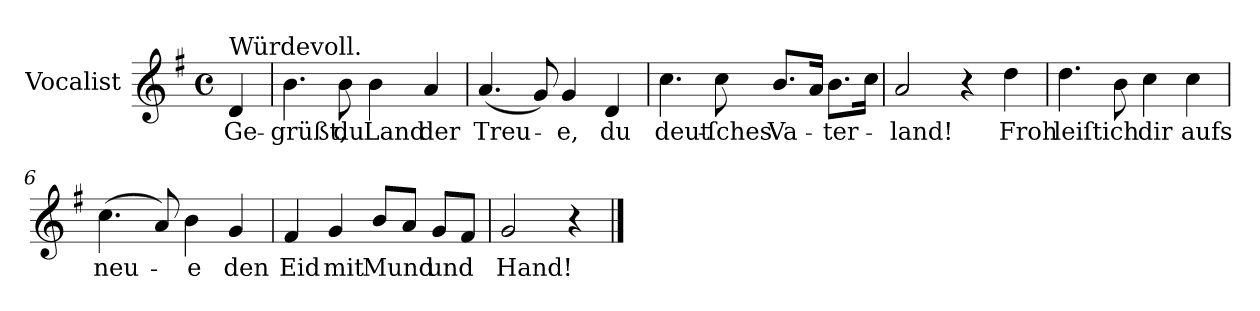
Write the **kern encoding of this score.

**kern	**text
*part1	*part1
*staff1	*staff1
*I"Vocalist	*
*k[f#]	*
*G:	*
*M4/4	*
*met(c)	*
=	=
!LO:TX:a:t=Würdevoll.	!
4d	Ge-
=1	=1
4.b	-grüßt,
8b	du
4b	Land
4a	der
=2	=2
(4.a	Treu-
8g)	.
4g	-e,
4d	du
=3	=3
4.cc	deut-
8cc	-ſches
8.bL	Va-
16aJk	.
8.bL	-ter-
16ccJk	.
=4	=4
2a	-land!
4r	.
4dd	Froh
=5	=5
4.dd	leiſt
8b	ich
4cc	dir
4cc	aufs
=6	=6
(4.cc	neu-
8a)	.
4b	-e
4g	den
=7	=7
4f#	Eid
4g	mit
8b/L	Mund
8aJ	.
8gL	und
8f#J	.
=8	=8
2g	Hand!
4r	.
==	==
*-	*-
